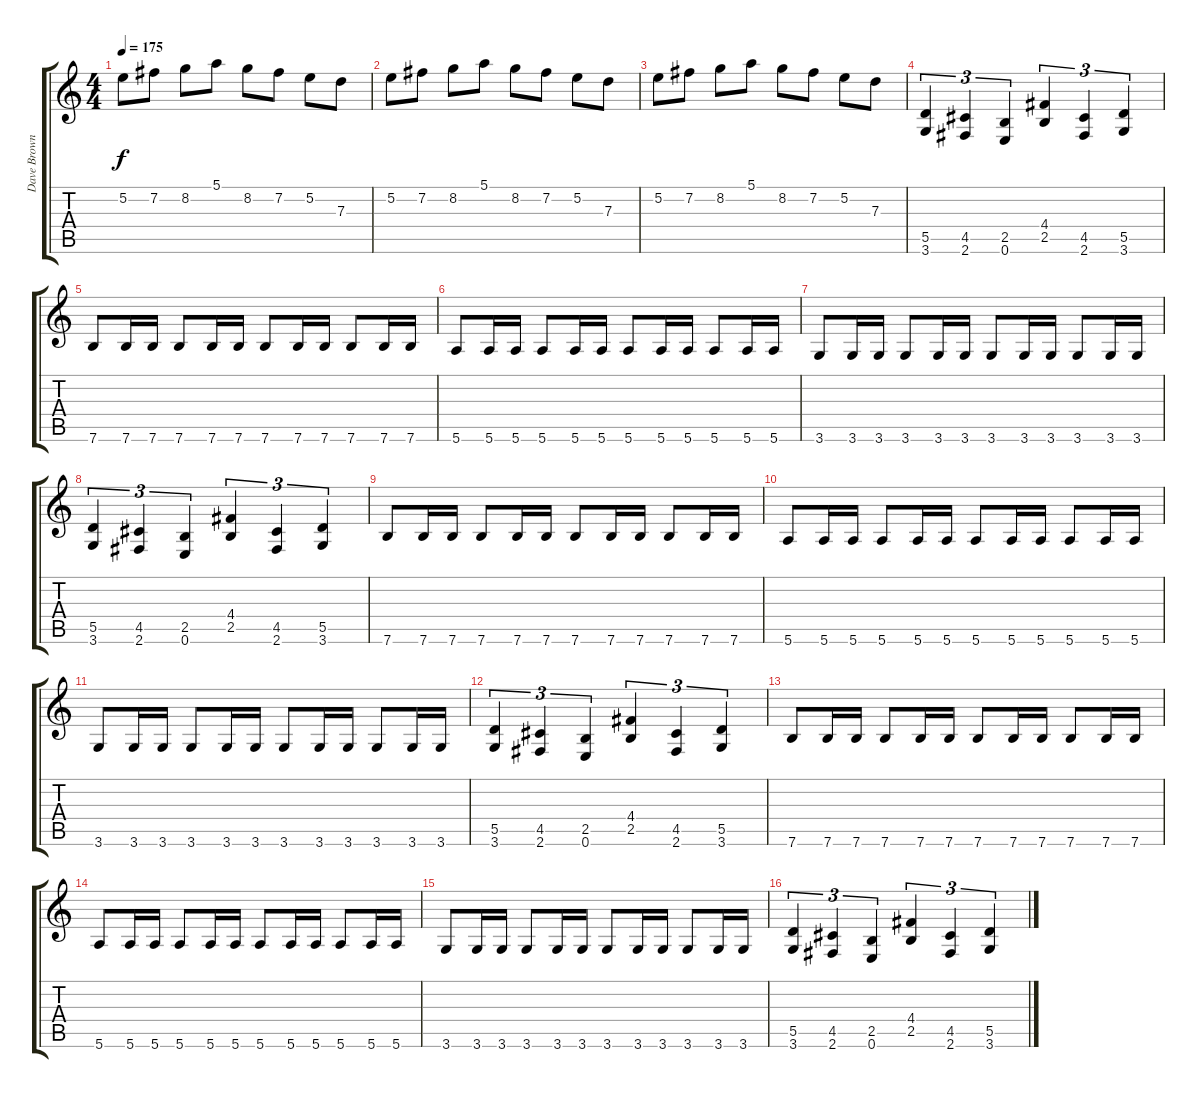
\track ("Dave Brownsound" "Dave Brown") {instrument distortionguitar}
\staff {score tabs}
\tuning (E4 B3 G3 D3 A2 E2) {hide}
\ts (4 4)
\tempo 175
\clef g2
\ks c
5.2.8{dy f} 7.2.8 8.2.8 5.1.8 8.2.8 7.2.8 5.2.8 7.3.8 |
5.2.8 7.2.8 8.2.8 5.1.8 8.2.8 7.2.8 5.2.8 7.3.8 |
5.2.8 7.2.8 8.2.8 5.1.8 8.2.8 7.2.8 5.2.8 7.3.8 |
(5.5 3.6).4{tu (3 2)} (4.5 2.6).4{tu (3 2)} (2.5 0.6).4{tu (3 2)} (4.4 2.5).4{tu (3 2)} (4.5 2.6).4{tu (3 2)} (5.5 3.6).4{tu (3 2)} |
7.6.8 7.6.16 7.6.16 7.6.8 7.6.16 7.6.16 7.6.8 7.6.16 7.6.16 7.6.8 7.6.16 7.6.16 |
5.6.8 5.6.16 5.6.16 5.6.8 5.6.16 5.6.16 5.6.8 5.6.16 5.6.16 5.6.8 5.6.16 5.6.16 |
3.6.8 3.6.16 3.6.16 3.6.8 3.6.16 3.6.16 3.6.8 3.6.16 3.6.16 3.6.8 3.6.16 3.6.16 |
(5.5 3.6).4{tu (3 2)} (4.5 2.6).4{tu (3 2)} (2.5 0.6).4{tu (3 2)} (4.4 2.5).4{tu (3 2)} (4.5 2.6).4{tu (3 2)} (5.5 3.6).4{tu (3 2)} |
7.6.8 7.6.16 7.6.16 7.6.8 7.6.16 7.6.16 7.6.8 7.6.16 7.6.16 7.6.8 7.6.16 7.6.16 |
5.6.8 5.6.16 5.6.16 5.6.8 5.6.16 5.6.16 5.6.8 5.6.16 5.6.16 5.6.8 5.6.16 5.6.16 |
3.6.8 3.6.16 3.6.16 3.6.8 3.6.16 3.6.16 3.6.8 3.6.16 3.6.16 3.6.8 3.6.16 3.6.16 |
(5.5 3.6).4{tu (3 2)} (4.5 2.6).4{tu (3 2)} (2.5 0.6).4{tu (3 2)} (4.4 2.5).4{tu (3 2)} (4.5 2.6).4{tu (3 2)} (5.5 3.6).4{tu (3 2)} |
7.6.8 7.6.16 7.6.16 7.6.8 7.6.16 7.6.16 7.6.8 7.6.16 7.6.16 7.6.8 7.6.16 7.6.16 |
5.6.8 5.6.16 5.6.16 5.6.8 5.6.16 5.6.16 5.6.8 5.6.16 5.6.16 5.6.8 5.6.16 5.6.16 |
3.6.8 3.6.16 3.6.16 3.6.8 3.6.16 3.6.16 3.6.8 3.6.16 3.6.16 3.6.8 3.6.16 3.6.16 |
(5.5 3.6).4{tu (3 2)} (4.5 2.6).4{tu (3 2)} (2.5 0.6).4{tu (3 2)} (4.4 2.5).4{tu (3 2)} (4.5 2.6).4{tu (3 2)} (5.5 3.6).4{tu (3 2)}
